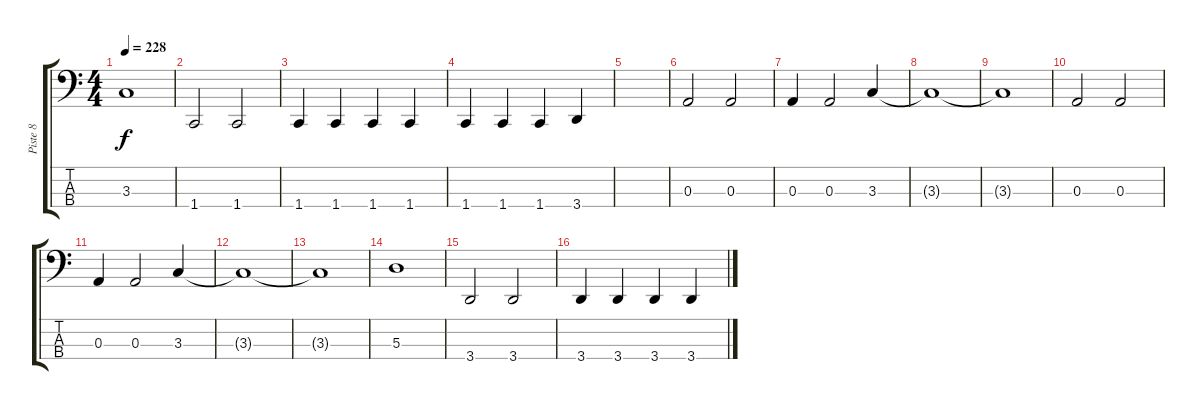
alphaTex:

\track ("Piste 8" "Piste 8") {instrument electricbassfinger}
\staff {score tabs}
\tuning (G2 D2 A1 B0) {hide}
\ts (4 4)
\tempo 228
\clef f4
\ks c
3.3.1{dy f} |
1.4.2 1.4.2 |
1.4.4 1.4.4 1.4.4 1.4.4 |
1.4.4 1.4.4 1.4.4 3.4.4 |
|
0.3.2 0.3.2 |
0.3.4 0.3.2 3.3.4 |
3.3{t}.1 |
3.3{t}.1 |
0.3.2 0.3.2 |
0.3.4 0.3.2 3.3.4 |
3.3{t}.1 |
3.3{t}.1 |
5.3.1 |
3.4.2 3.4.2 |
3.4.4 3.4.4 3.4.4 3.4.4
